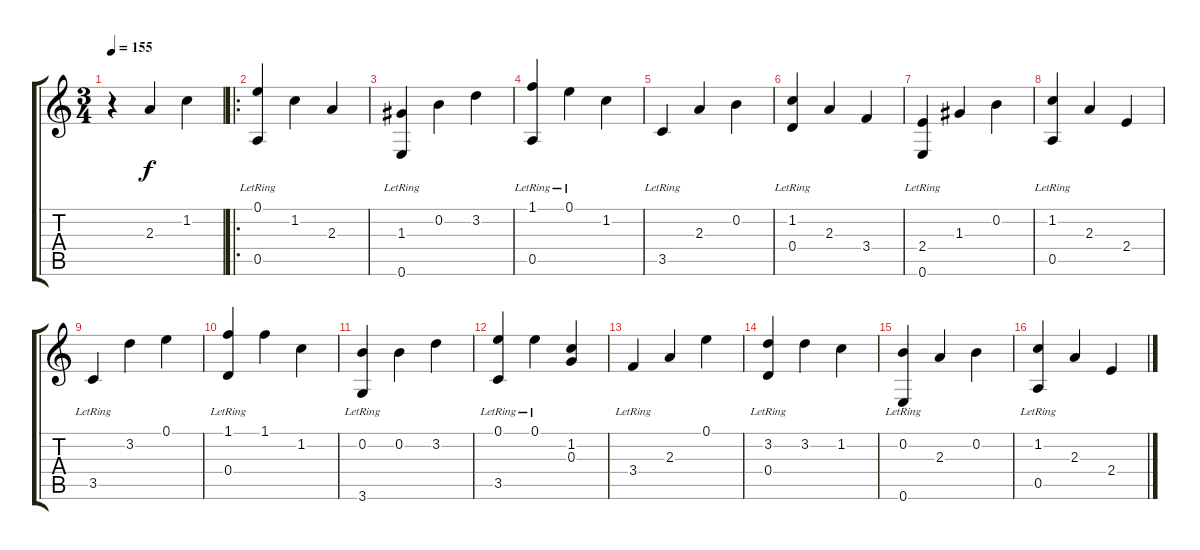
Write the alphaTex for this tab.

\track "" {instrument acousticguitarnylon}
\staff {score tabs}
\tuning (E4 B3 G3 D3 A2 E2) {hide}
\ts (3 4)
\tempo 155
\clef g2
\ks c
r.4{dy f instrument acousticguitarnylon} 2.3.4 1.2.4 |
\ro
(0.1 0.5{lr}).4 1.2.4 2.3.4 |
(1.3 0.6{lr}).4 0.2.4 3.2.4 |
(1.1 0.5{lr}).4 0.1{lr}.4 1.2.4 |
3.5{lr}.4 2.3.4 0.2.4 |
(1.2 0.4{lr}).4 2.3.4 3.4.4 |
(2.4 0.6{lr}).4 1.3.4 0.2.4 |
(1.2{lr} 0.5{lr}).4 2.3.4 2.4.4 |
3.5{lr}.4 3.2.4 0.1.4 |
(1.1 0.4{lr}).4 1.1.4 1.2.4 |
(0.2 3.6{lr}).4 0.2.4 3.2.4 |
(0.1 3.5{lr}).4 0.1{lr}.4 (1.2 0.3).4 |
3.4{lr}.4 2.3.4 0.1.4 |
(3.2 0.4{lr}).4 3.2.4 1.2.4 |
(0.2 0.6{lr}).4 2.3.4 0.2.4 |
(1.2{lr} 0.5{lr}).4 2.3.4 2.4.4
